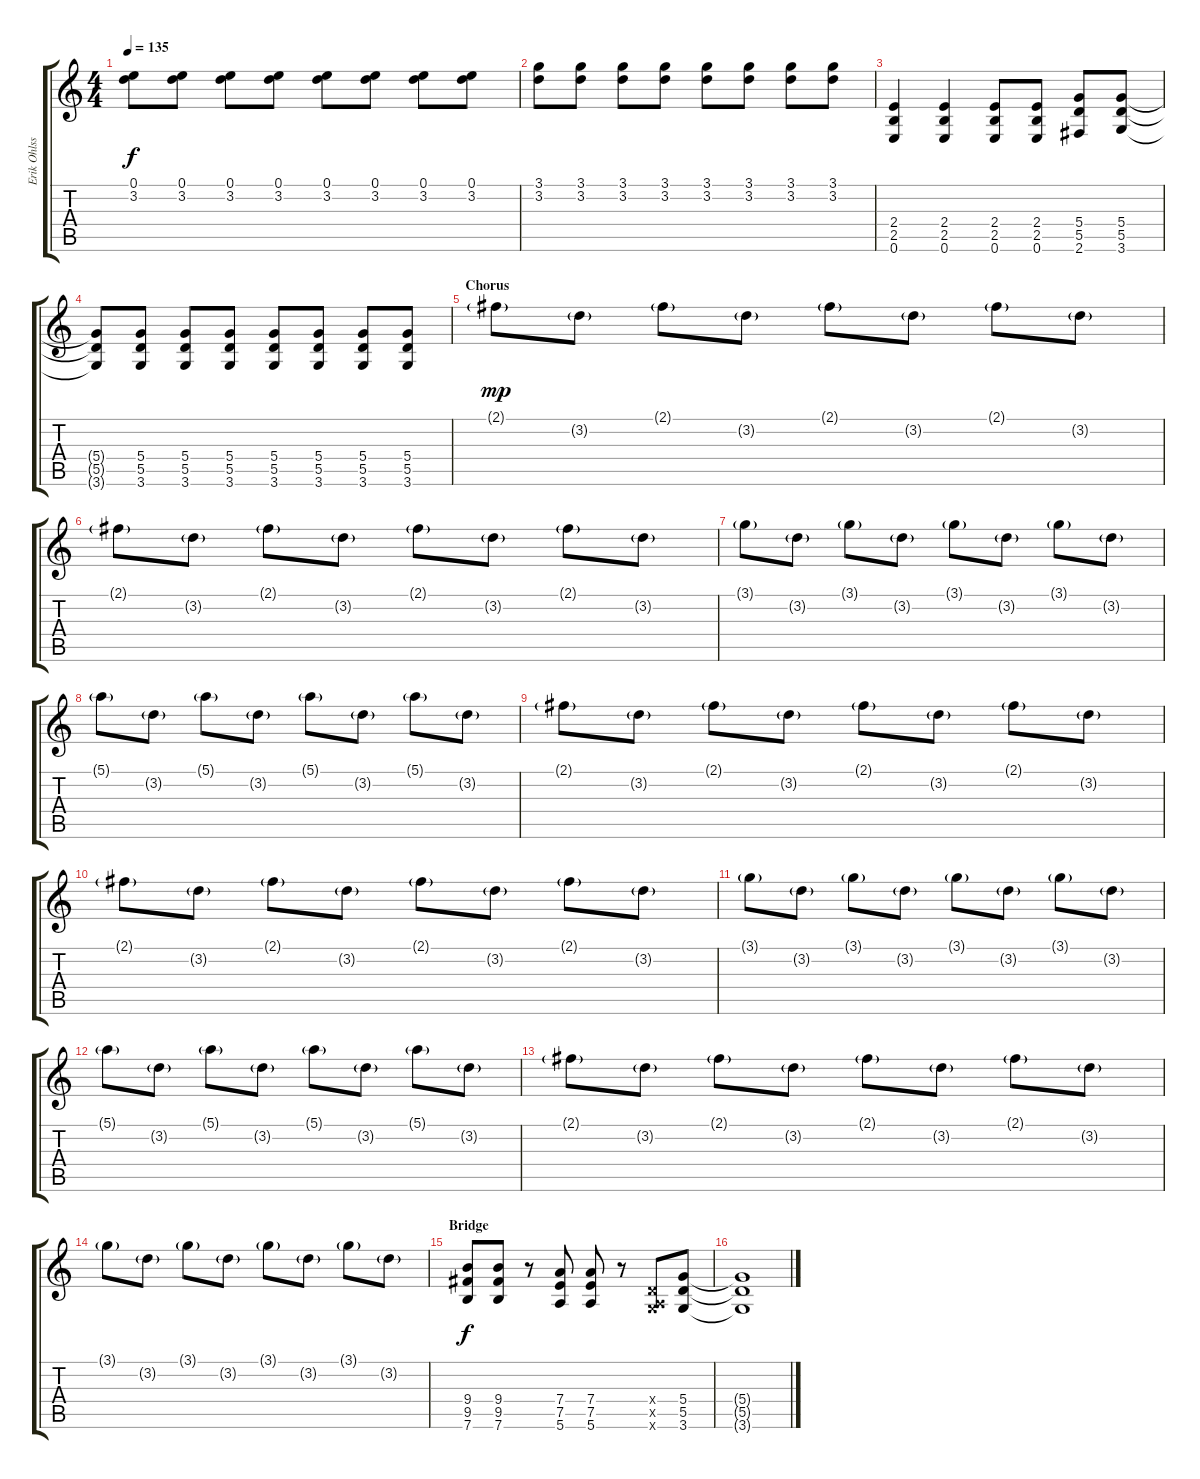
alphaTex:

\track ("Erik Ohlsson" "Erik Ohlss") {instrument distortionguitar}
\staff {score tabs}
\tuning (E4 B3 G3 D3 A2 E2) {hide}
\ts (4 4)
\tempo 135
\clef g2
\ks c
(0.1 3.2).8{dy f} (0.1 3.2).8 (0.1 3.2).8 (0.1 3.2).8 (0.1 3.2).8 (0.1 3.2).8 (0.1 3.2).8 (0.1 3.2).8 |
(3.1 3.2).8 (3.1 3.2).8 (3.1 3.2).8 (3.1 3.2).8 (3.1 3.2).8 (3.1 3.2).8 (3.1 3.2).8 (3.1 3.2).8 |
(2.4 2.5 0.6).4 (2.4 2.5 0.6).4 (2.4 2.5 0.6).8 (2.4 2.5 0.6).8 (5.4 5.5 2.6).8 (5.4 5.5 3.6).8 |
(5.4{t} 5.5{t} 3.6{t}).8 (5.4 5.5 3.6).8 (5.4 5.5 3.6).8 (5.4 5.5 3.6).8 (5.4 5.5 3.6).8 (5.4 5.5 3.6).8 (5.4 5.5 3.6).8 (5.4 5.5 3.6).8 |
\section ("" "Chorus")
2.1{g}.8{dy mp} 3.2{g}.8 2.1{g}.8 3.2{g}.8 2.1{g}.8 3.2{g}.8 2.1{g}.8 3.2{g}.8 |
2.1{g}.8 3.2{g}.8 2.1{g}.8 3.2{g}.8 2.1{g}.8 3.2{g}.8 2.1{g}.8 3.2{g}.8 |
3.1{g}.8 3.2{g}.8 3.1{g}.8 3.2{g}.8 3.1{g}.8 3.2{g}.8 3.1{g}.8 3.2{g}.8 |
5.1{g}.8 3.2{g}.8 5.1{g}.8 3.2{g}.8 5.1{g}.8 3.2{g}.8 5.1{g}.8 3.2{g}.8 |
2.1{g}.8 3.2{g}.8 2.1{g}.8 3.2{g}.8 2.1{g}.8 3.2{g}.8 2.1{g}.8 3.2{g}.8 |
2.1{g}.8 3.2{g}.8 2.1{g}.8 3.2{g}.8 2.1{g}.8 3.2{g}.8 2.1{g}.8 3.2{g}.8 |
3.1{g}.8 3.2{g}.8 3.1{g}.8 3.2{g}.8 3.1{g}.8 3.2{g}.8 3.1{g}.8 3.2{g}.8 |
5.1{g}.8 3.2{g}.8 5.1{g}.8 3.2{g}.8 5.1{g}.8 3.2{g}.8 5.1{g}.8 3.2{g}.8 |
2.1{g}.8 3.2{g}.8 2.1{g}.8 3.2{g}.8 2.1{g}.8 3.2{g}.8 2.1{g}.8 3.2{g}.8 |
3.1{g}.8 3.2{g}.8 3.1{g}.8 3.2{g}.8 3.1{g}.8 3.2{g}.8 3.1{g}.8 3.2{g}.8 |
\section ("" "Bridge")
(9.4 9.5 7.6).8{dy f} (9.4 9.5 7.6).8 r.8 (7.4 7.5 5.6).8 (7.4 7.5 5.6).8 r.8 (0.4{x} 0.5{x} 3.6{x}).8 (5.4 5.5 3.6).8 |
(5.4{t} 5.5{t} 3.6{t}).1
